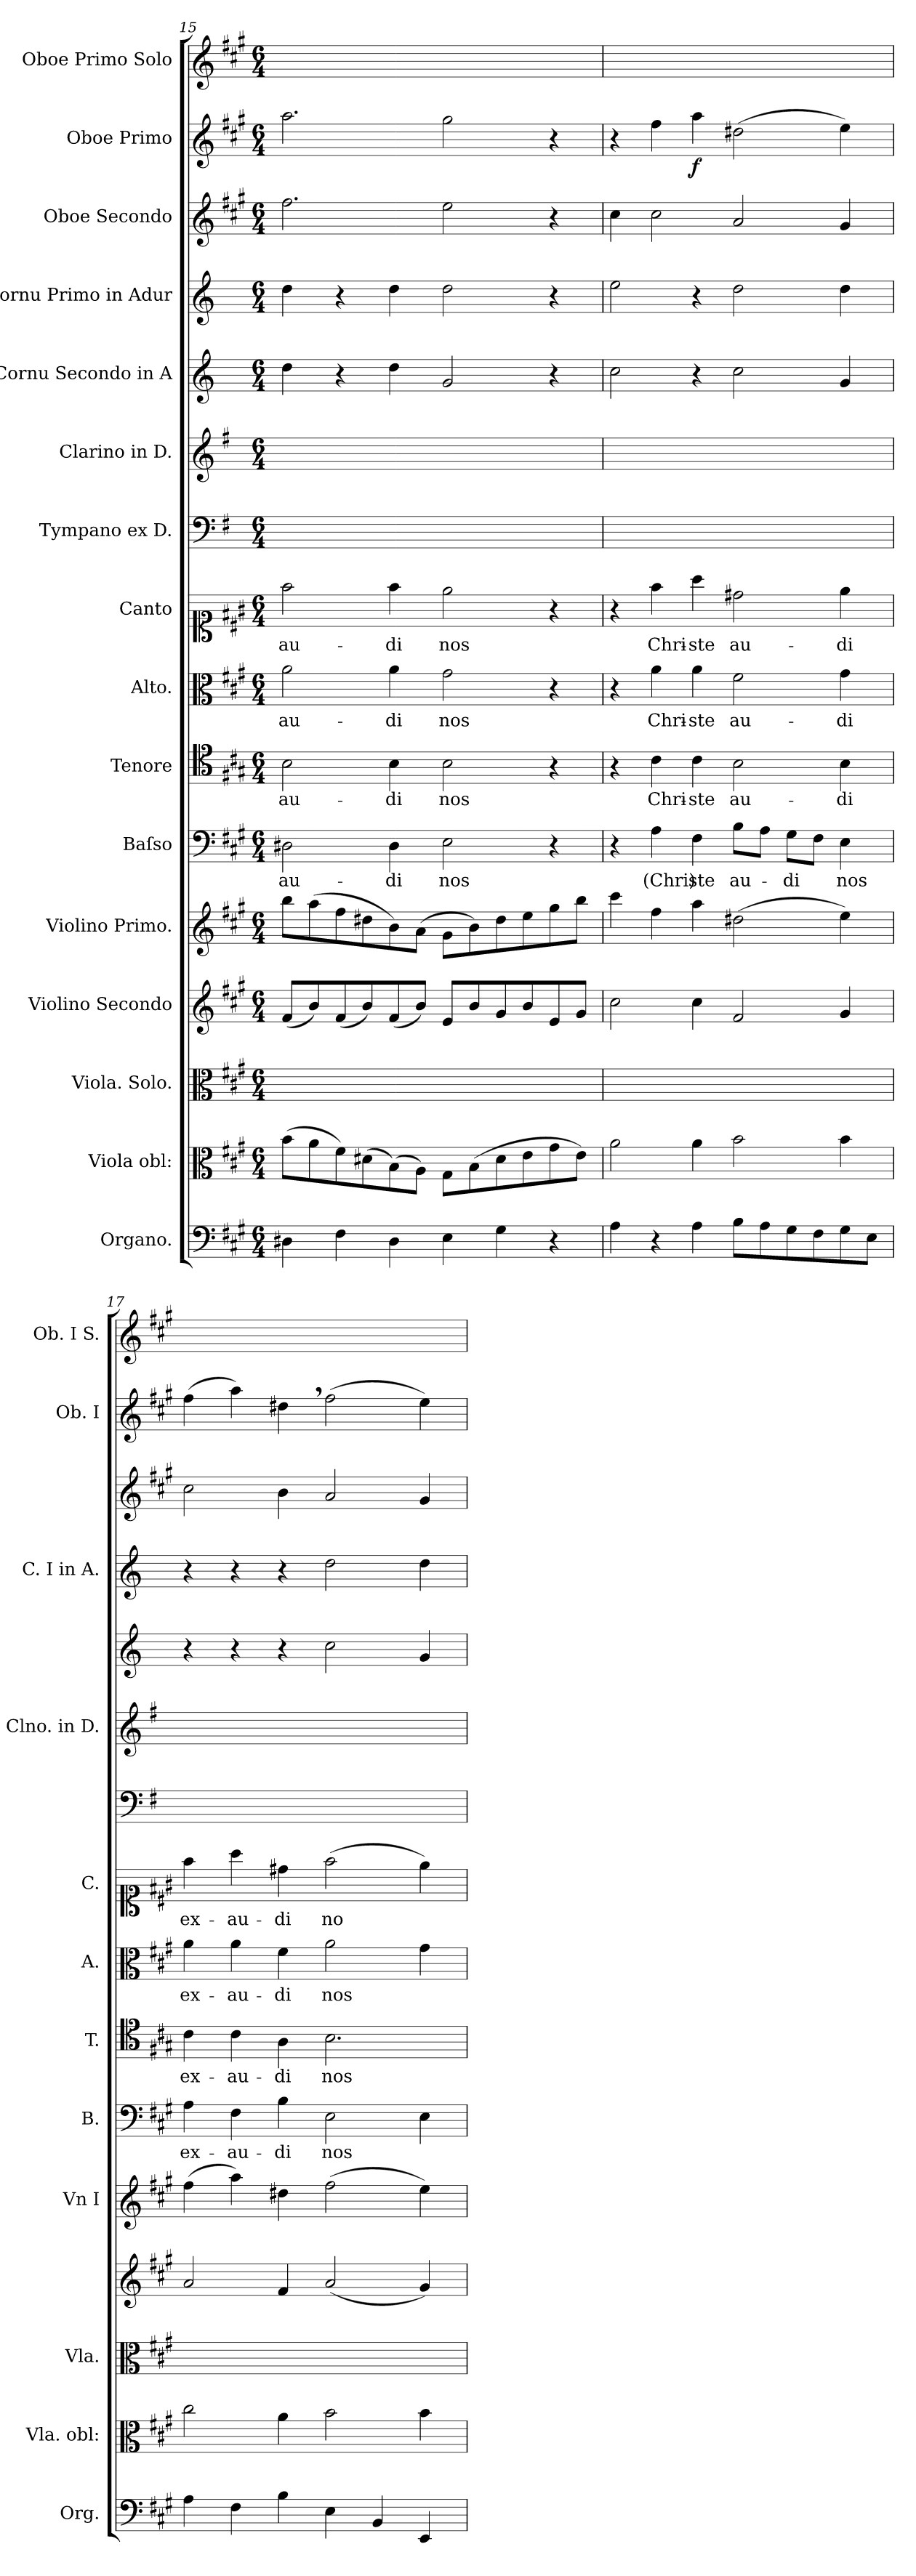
**kern	**kern	**kern	**kern	**kern	**dynam	**kern	**text	**kern	**text	**kern	**text	**kern	**text	**kern	**kern	**kern	**kern	**kern	**kern	**dynam	**kern
*part16	*part15	*part14	*part13	*part12	*part12	*part11	*part11	*part10	*part10	*part9	*part9	*part8	*part8	*part7	*part6	*part5	*part4	*part3	*part2	*part2	*part1
*staff16	*staff15	*staff14	*staff13	*staff12	*staff12	*staff11	*staff11	*staff10	*staff10	*staff9	*staff9	*staff8	*staff8	*staff7	*staff6	*staff5	*staff4	*staff3	*staff2	*staff2	*staff1
*I"Organo.	*I"Viola obl:	*I"Viola. Solo.	*I"Violino Secondo	*I"Violino Primo.	*	*I"Baſso	*	*I"Tenore	*	*I"Alto.	*	*I"Canto	*	*I"Tympano ex D.	*I"Clarino in D.	*I"Cornu Secondo in A	*I"Cornu Primo in Adur	*I"Oboe Secondo	*I"Oboe Primo	*	*I"Oboe Primo Solo
*I'Org.	*I'Vla. obl:	*I'Vla.	*	*I'Vn I	*	*I'B.	*	*I'T.	*	*I'A.	*	*I'C.	*	*	*I'Clno. in D.	*	*I'C. I in A.	*	*I'Ob. I	*	*I'Ob. I S.
*clefF4	*clefC3	*clefC3	*clefG2	*clefG2	*	*clefF4	*	*clefC4	*	*clefC3	*	*clefC1	*	*clefF4	*clefG2	*clefG2	*clefG2	*clefG2	*clefG2	*	*clefG2
*	*	*	*	*	*	*	*	*	*	*	*	*	*	*ITrd-1c-2	*ITrd-1c-2	*ITrd2c3	*ITrd2c3	*	*	*	*
*k[f#c#g#]	*k[f#c#g#]	*k[f#c#g#]	*k[f#c#g#]	*k[f#c#g#]	*	*k[f#c#g#]	*	*k[f#c#g#]	*	*k[f#c#g#]	*	*k[f#c#g#]	*	*k[f#c#g#]	*k[f#c#g#]	*k[f#c#g#]	*k[f#c#g#]	*k[f#c#g#]	*k[f#c#g#]	*	*k[f#c#g#]
*A:	*A:	*A:	*A:	*A:	*	*A:	*	*A:	*	*A:	*	*A:	*	*A:	*A:	*	*	*A:	*A:	*	*A:
*M6/4	*M6/4	*M6/4	*M6/4	*M6/4	*	*M6/4	*	*M6/4	*	*M6/4	*	*M6/4	*	*M6/4	*M6/4	*M6/4	*M6/4	*M6/4	*M6/4	*	*M6/4
=15	=15	=15	=15	=15	=15	=15	=15	=15	=15	=15	=15	=15	=15	=15	=15	=15	=15	=15	=15	=15	=15
4D#X\	(8b\L	1.ryy	(8f#/L	8bb\L	.	2D#X\	-au-	2B\	-au-	2a\	-au-	2ff#\	-au-	1.ryy	1.ryy	4b\	4b\	2.ff#\	2.aa\	.	1.ryy
.	8a\	.	8b/)	(8aa\	.	.	.	.	.	.	.	.	.	.	.	.	.	.	.	.	.
4F#\	8f#\)	.	(8f#/	8ff#\	.	.	.	.	.	.	.	.	.	.	.	4r	4r	.	.	.	.
.	(8d#X\	.	8b/)	8dd#X\	.	.	.	.	.	.	.	.	.	.	.	.	.	.	.	.	.
4D#\	(8B\)	.	(8f#/	8b\)	.	4D#\	-di	4B\	-di	4a\	-di	4ff#\	-di	.	.	4b\	4b\	.	.	.	.
.	8A\J)	.	8b/J)	(8a\J	.	.	.	.	.	.	.	.	.	.	.	.	.	.	.	.	.
4E\	8G#\L	.	8e/L	8g#\L	.	2E\	nos	2B\	nos	2g#\	nos	2ee\	nos	.	.	2e/	2b\	2ee\	2gg#\	.	.
.	(8B\	.	8b/	8b\)	.	.	.	.	.	.	.	.	.	.	.	.	.	.	.	.	.
4G#\	8d#\	.	8g#/	8dd#\	.	.	.	.	.	.	.	.	.	.	.	.	.	.	.	.	.
.	8e\	.	8b/	8ee\	.	.	.	.	.	.	.	.	.	.	.	.	.	.	.	.	.
4r	8g#\	.	8e/	8gg#\	.	4r	.	4r	.	4r	.	4r	.	.	.	4r	4r	4r	4r	.	.
.	8e\J)	.	8g#/J	8bb\J	.	.	.	.	.	.	.	.	.	.	.	.	.	.	.	.	.
=16	=16	=16	=16	=16	=16	=16	=16	=16	=16	=16	=16	=16	=16	=16	=16	=16	=16	=16	=16	=16	=16
4A\	2a\	1.ryy	2cc#\	4ccc#\	.	4r	.	4r	.	4r	.	4r	.	1.ryy	1.ryy	2a\	2cc#\	4cc#\	4r	.	1.ryy
!	!	!	!	!	!LO:DY:b	!	!	!	!	!	!	!	!	!	!	!	!	!	!	!	!
4r	.	.	.	4ff#\	for	4A\	(Chri)-	4c#\	Chri-	4a\	Chri-	4ff#\	Chri-	.	.	.	.	2cc#\	4ff#\	.	.
4A\	4a\	.	4cc#\	4aa\	.	4F#\	-ste	4c#\	-ste	4a\	-ste	4aa\	-ste	.	.	4r	4r	.	4aa\	f	.
8B\L	2b\	.	2f#/	(2dd#X\	.	8B\L	au-	2B\	au-	2f#\	au-	2dd#X\	au-	.	.	2a\	2b\	2a/	(2dd#X\	.	.
8A\	.	.	.	.	.	8A\J	.	.	.	.	.	.	.	.	.	.	.	.	.	.	.
8G#\	.	.	.	.	.	8G#\L	-di	.	.	.	.	.	.	.	.	.	.	.	.	.	.
8F#\	.	.	.	.	.	8F#\J	.	.	.	.	.	.	.	.	.	.	.	.	.	.	.
8G#\	4b\	.	4g#/	4ee\)	.	4E\	nos	4B\	-di	4g#\	-di	4ee\	-di	.	.	4e/	4b\	4g#/	4ee\)	.	.
8E\J	.	.	.	.	.	.	.	.	.	.	.	.	.	.	.	.	.	.	.	.	.
=17	=17	=17	=17	=17	=17	=17	=17	=17	=17	=17	=17	=17	=17	=17	=17	=17	=17	=17	=17	=17	=17
4A\	2cc#\	1.ryy	2a/	(4ff#\	.	4A\	ex-	4c#\	ex-	4a\	ex-	4ff#\	ex-	1.ryy	1.ryy	4r	4r	2cc#\	(4ff#\	.	1.ryy
4F#\	.	.	.	4aa\)	.	4F#\	-au-	4c#\	-au-	4a\	-au-	4aa\	-au-	.	.	4r	4r	.	4aa\)	.	.
4B\	4a\	.	4f#/	4dd#X\	.	4B\	-di	4A\	-di	4f#\	-di	4dd#X\	-di	.	.	4r	4r	4b\	4dd#X,\	.	.
4E\	2b\	.	(2a/	(2ff#\	.	2E\	nos	2.B\	nos	2a\	nos	(2ff#\	no	.	.	2a\	2b\	2a/	(2ff#\	.	.
4BB/	.	.	.	.	.	.	.	.	.	.	.	.	.	.	.	.	.	.	.	.	.
4EE/	4b\	.	4g#/)	4ee\)	.	4E\	.	.	.	4g#\	.	4ee\)	.	.	.	4e/	4b\	4g#/	4ee\)	.	.
=	=	=	=	=	=	=	=	=	=	=	=	=	=	=	=	=	=	=	=	=	=
*-	*-	*-	*-	*-	*-	*-	*-	*-	*-	*-	*-	*-	*-	*-	*-	*-	*-	*-	*-	*-	*-
